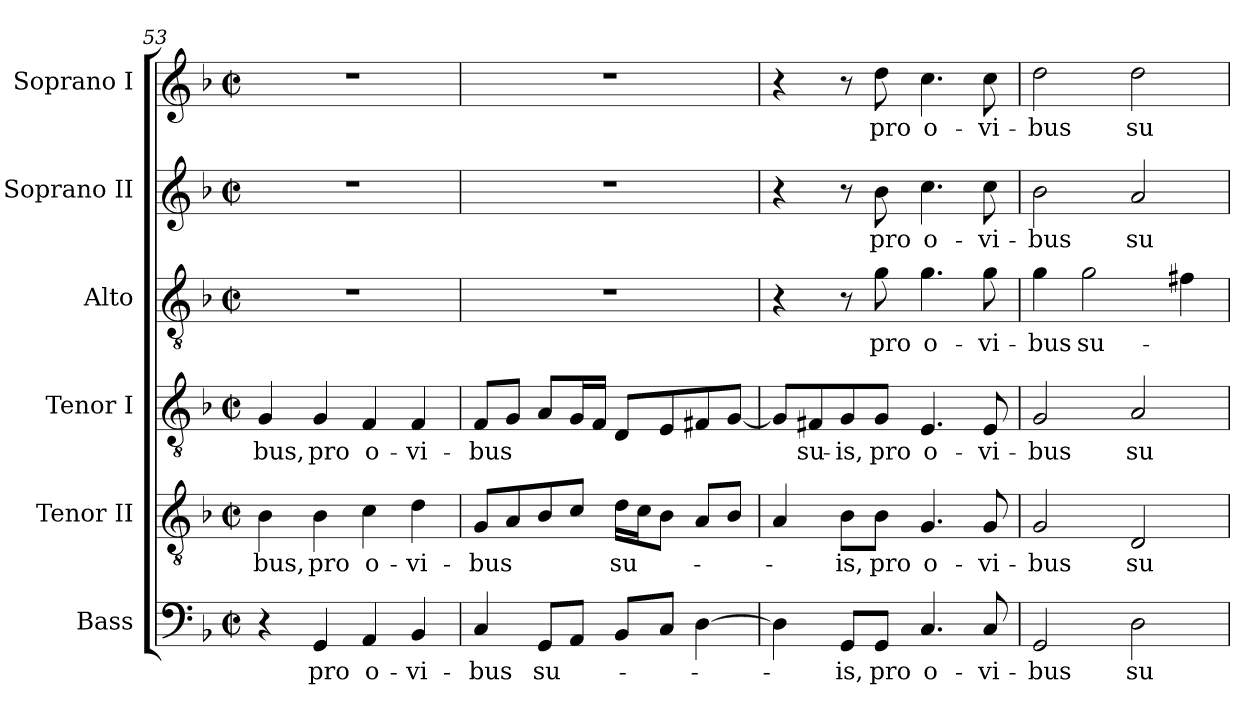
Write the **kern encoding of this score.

**kern	**text	**kern	**text	**kern	**text	**kern	**text	**kern	**text	**kern	**text
*part6	*part6	*part5	*part5	*part4	*part4	*part3	*part3	*part2	*part2	*part1	*part1
*staff6	*staff6	*staff5	*staff5	*staff4	*staff4	*staff3	*staff3	*staff2	*staff2	*staff1	*staff1
*I"Bass	*	*I"Tenor II	*	*I"Tenor I	*	*I"Alto	*	*I"Soprano II	*	*I"Soprano I	*
*I'B.	*	*I'T. II	*	*I'T.	*	*I'A.	*	*	*	*	*
!!LO:LB:g=z
*clefF4	*	*clefGv2	*	*clefGv2	*	*clefGv2	*	*clefG2	*	*clefG2	*
*	*	*ITrd7c12	*	*ITrd7c12	*	*	*	*	*	*	*
*k[b-]	*	*k[b-]	*	*k[b-]	*	*k[b-]	*	*k[b-]	*	*k[b-]	*
*F:	*	*F:	*	*F:	*	*F:	*	*F:	*	*F:	*
*M2/2	*	*M2/2	*	*M2/2	*	*M2/2	*	*M2/2	*	*M2/2	*
*met(c|)	*	*met(c|)	*	*met(c|)	*	*met(c|)	*	*met(c|)	*	*met(c|)	*
=53	=53	=53	=53	=53	=53	=53	=53	=53	=53	=53	=53
!	!	!	!LO:LY:b:color=#000000	!	!	!	!	!	!	!	!
!	!	!	!	!	!LO:LY:b:color=#000000	!	!	!	!	!	!
4r	.	4BB-i\	-bus,	4GGi/	-bus,	1r	.	1r	.	1r	.
!	!LO:LY:b:color=#000000	!	!	!	!	!	!	!	!	!	!
!	!	!	!LO:LY:b:color=#000000	!	!	!	!	!	!	!	!
!	!	!	!	!	!LO:LY:b:color=#000000	!	!	!	!	!	!
4GGi/	pro	4BB-i\	pro	4GGi/	pro	.	.	.	.	.	.
!	!LO:LY:b:color=#000000	!	!	!	!	!	!	!	!	!	!
!	!	!	!LO:LY:b:color=#000000	!	!	!	!	!	!	!	!
!	!	!	!	!	!LO:LY:b:color=#000000	!	!	!	!	!	!
4AAi/	o-	4Ci\	o-	4FFi/	o-	.	.	.	.	.	.
!	!LO:LY:b:color=#000000	!	!	!	!	!	!	!	!	!	!
!	!	!	!LO:LY:b:color=#000000	!	!	!	!	!	!	!	!
!	!	!	!	!	!LO:LY:b:color=#000000	!	!	!	!	!	!
4BB-i/	-vi-	4Di\	-vi-	4FFi/	-vi-	.	.	.	.	.	.
=54	=54	=54	=54	=54	=54	=54	=54	=54	=54	=54	=54
!	!LO:LY:b:color=#000000	!	!	!	!	!	!	!	!	!	!
!	!	!	!LO:LY:b:color=#000000	!	!	!	!	!	!	!	!
!	!	!	!	!	!LO:LY:b:color=#000000	!	!	!	!	!	!
4Ci/	-bus	8GGi/L	-bus	8FFi/L	-bus	1r	.	1r	.	1r	.
.	.	8AAi/	.	8GGi/J	.	.	.	.	.	.	.
!	!LO:LY:b:color=#000000	!	!	!	!	!	!	!	!	!	!
8GGi/L	su-	8BB-i/	.	8AAi/L	.	.	.	.	.	.	.
8AAi/J	.	8Ci/J	.	16GGi/L	.	.	.	.	.	.	.
.	.	.	.	16FFi/JJ	.	.	.	.	.	.	.
!	!	!	!LO:LY:b:color=#000000	!	!	!	!	!	!	!	!
8BB-i/L	.	16Di\LL	su-	8DDi/L	.	.	.	.	.	.	.
.	.	16Ci\J	.	.	.	.	.	.	.	.	.
8Ci/J	.	8BB-i\J	.	8EEi/	.	.	.	.	.	.	.
[>4Di\	.	8AAi/L	.	8FF#Xi/	.	.	.	.	.	.	.
.	.	8BB-i/J	.	[<8GGi/J	.	.	.	.	.	.	.
=55	=55	=55	=55	=55	=55	=55	=55	=55	=55	=55	=55
4Di\]	.	4AAi/	.	8GGi/L]	.	4r	.	4r	.	4r	.
!	!	!	!	!	!LO:LY:b:color=#000000	!	!	!	!	!	!
.	.	.	.	8FF#Xi/	su-	.	.	.	.	.	.
!	!LO:LY:b:color=#000000	!	!	!	!	!	!	!	!	!	!
!	!	!	!LO:LY:b:color=#000000	!	!	!	!	!	!	!	!
!	!	!	!	!	!LO:LY:b:color=#000000	!	!	!	!	!	!
8GGi/L	-is,	8BB-i\L	-is,	8GGi/	-is,	8r	.	8r	.	8r	.
!	!LO:LY:b:color=#000000	!	!	!	!	!	!	!	!	!	!
!	!	!	!LO:LY:b:color=#000000	!	!	!	!	!	!	!	!
!	!	!	!	!	!LO:LY:b:color=#000000	!	!	!	!	!	!
!	!	!	!	!	!	!	!LO:LY:b:color=#000000	!	!	!	!
!	!	!	!	!	!	!	!	!	!LO:LY:b:color=#000000	!	!
!	!	!	!	!	!	!	!	!	!	!	!LO:LY:b:color=#000000
8GGi/J	pro	8BB-i\J	pro	8GGi/J	pro	8gi\	pro	8b-i\	pro	8ddi\	pro
!	!LO:LY:b:color=#000000	!	!	!	!	!	!	!	!	!	!
!	!	!	!LO:LY:b:color=#000000	!	!	!	!	!	!	!	!
!	!	!	!	!	!LO:LY:b:color=#000000	!	!	!	!	!	!
!	!	!	!	!	!	!	!LO:LY:b:color=#000000	!	!	!	!
!	!	!	!	!	!	!	!	!	!LO:LY:b:color=#000000	!	!
!	!	!	!	!	!	!	!	!	!	!	!LO:LY:b:color=#000000
4.Ci/	o-	4.GGi/	o-	4.EEi/	o-	4.gi\	o-	4.cci\	o-	4.cci\	o-
!	!LO:LY:b:color=#000000	!	!	!	!	!	!	!	!	!	!
!	!	!	!LO:LY:b:color=#000000	!	!	!	!	!	!	!	!
!	!	!	!	!	!LO:LY:b:color=#000000	!	!	!	!	!	!
!	!	!	!	!	!	!	!LO:LY:b:color=#000000	!	!	!	!
!	!	!	!	!	!	!	!	!	!LO:LY:b:color=#000000	!	!
!	!	!	!	!	!	!	!	!	!	!	!LO:LY:b:color=#000000
8Ci/	-vi-	8GGi/	-vi-	8EEi/	-vi-	8gi\	-vi-	8cci\	-vi-	8cci\	-vi-
=56	=56	=56	=56	=56	=56	=56	=56	=56	=56	=56	=56
!	!LO:LY:b:color=#000000	!	!	!	!	!	!	!	!	!	!
!	!	!	!LO:LY:b:color=#000000	!	!	!	!	!	!	!	!
!	!	!	!	!	!LO:LY:b:color=#000000	!	!	!	!	!	!
!	!	!	!	!	!	!	!LO:LY:b:color=#000000	!	!	!	!
!	!	!	!	!	!	!	!	!	!LO:LY:b:color=#000000	!	!
!	!	!	!	!	!	!	!	!	!	!	!LO:LY:b:color=#000000
2GGi/	-bus	2GGi/	-bus	2GGi/	-bus	4gi\	-bus	2b-i\	-bus	2ddi\	-bus
!	!	!	!	!	!	!	!LO:LY:b:color=#000000	!	!	!	!
.	.	.	.	.	.	2gi\	su-	.	.	.	.
!	!LO:LY:b:color=#000000	!	!	!	!	!	!	!	!	!	!
!	!	!	!LO:LY:b:color=#000000	!	!	!	!	!	!	!	!
!	!	!	!	!	!LO:LY:b:color=#000000	!	!	!	!	!	!
!	!	!	!	!	!	!	!	!	!LO:LY:b:color=#000000	!	!
!	!	!	!	!	!	!	!	!	!	!	!LO:LY:b:color=#000000
2Di\	su-	2DDi/	su-	2AAi/	su-	.	.	2ai/	su-	2ddi\	su-
.	.	.	.	.	.	4f#Xi\	.	.	.	.	.
=	=	=	=	=	=	=	=	=	=	=	=
*-	*-	*-	*-	*-	*-	*-	*-	*-	*-	*-	*-
